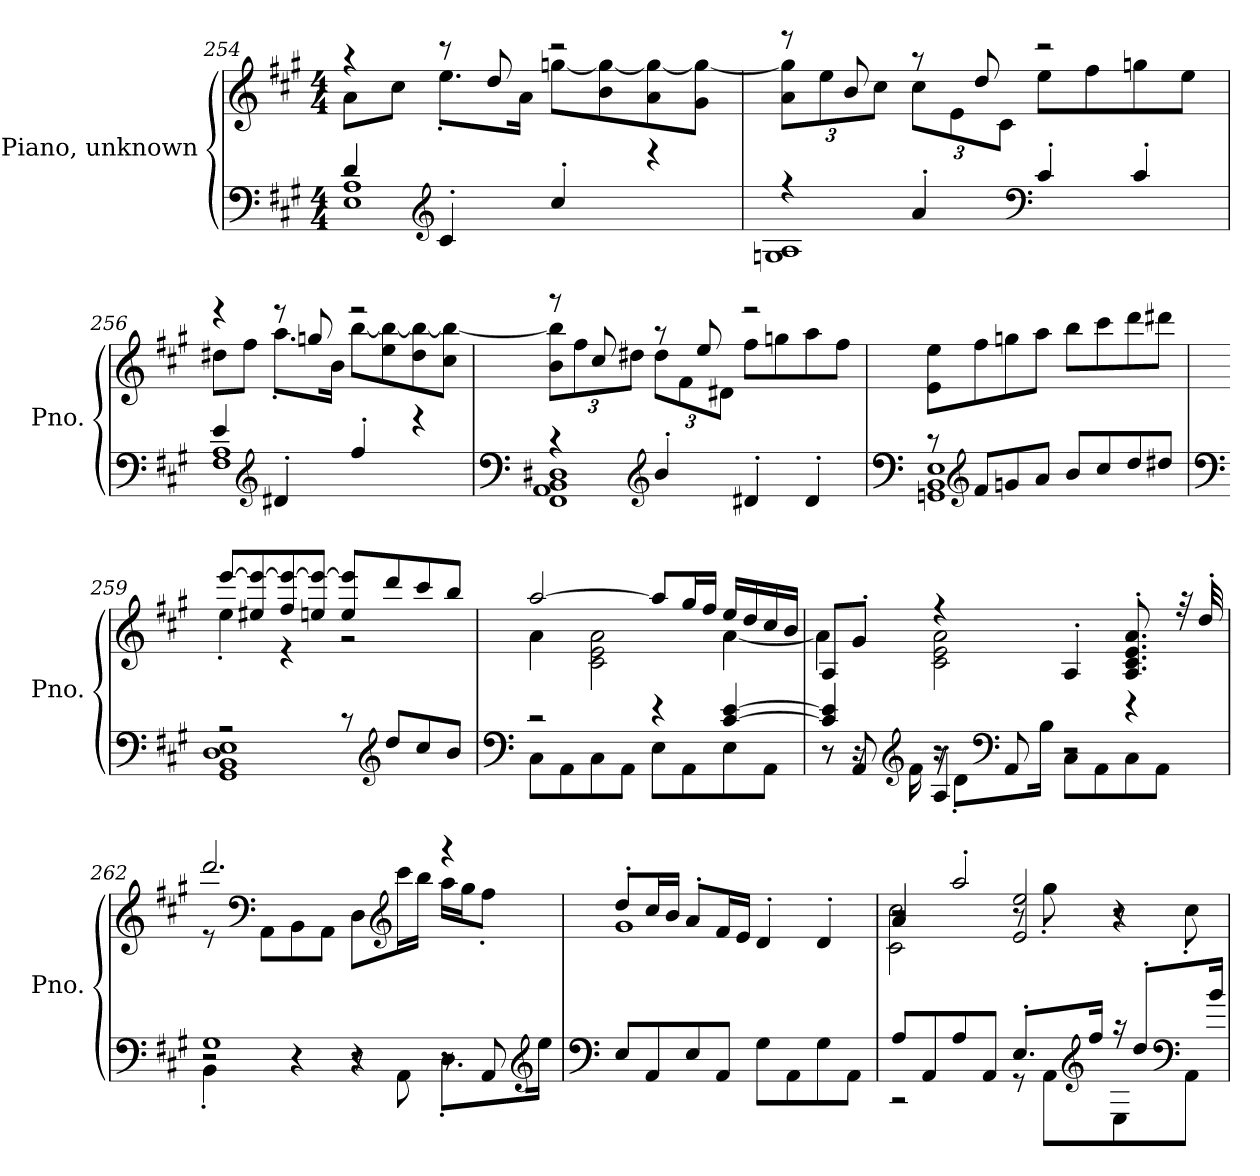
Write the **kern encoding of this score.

**kern	**kern
*part1	*part1
*staff2	*staff1
*I"Piano, unknown	*
*I'Pno.	*
!!LO:LB:g=z
*clefF4	*clefG2
*k[f#c#g#]	*k[f#c#g#]
*M4/4	*M4/4
=254	=254
*^	*^
4d/	1E 1A	4r	8a\L
.	.	.	8cc#\J
*clefG2	*	*	*
4c#'/	.	8r	8.ee'\L
.	.	8dd/	.
.	.	.	16a\Jk
4cc#'/	.	2r	[8ggn\L
.	.	.	8b\ 8gg\_
4r	.	.	8a\ 8gg\_
.	.	.	8g#\ 8gg\_J
=255	=255	=255	=255
*	*	*	*Xbrackettup
4r	1Gn 1A	8r	12a\ 12gg\]L
.	.	.	12ee\
.	.	8b/	.
.	.	.	12cc#\J
4a'/	.	8r	12cc#\L
.	.	.	12e\
.	.	8dd/	.
.	.	.	12c#\J
*clefF4	*	*	*
4c#'/	.	2r	8ee\L
.	.	.	8ff#\
4c#'/	.	.	8ggn\
.	.	.	8ee\J
!!LO:LB:g=z	!!
=256	=256	=256	=256
4e/	1F# 1A	4r	8dd#X\L
.	.	.	8ff#\J
*clefG2	*	*	*
4d#X'/	.	8r	8.aa'\L
.	.	8ggn/	.
.	.	.	16b\Jk
4ff#'/	.	2r	[8bb\L
.	.	.	8ee\ 8bb\_
4r	.	.	8dd#\ 8bb\_
.	.	.	8cc#\ 8bb\_J
=257	=257	=257	=257
*clefF4	*	*	*
4r	1FF# 1AA 1BB 1D#X	8r	12b\ 12bb\]L
.	.	.	12ff#\
.	.	8cc#/	.
.	.	.	12dd#X\J
*clefG2	*	*	*
4b'/	.	8r	12dd#\L
.	.	.	12f#\
.	.	8ee/	.
.	.	.	12d#X\J
4d#X'/	.	2r	8ff#\L
.	.	.	8ggn\
4d#'/	.	.	8aa\
.	.	.	8ff#\J
*	*	*v	*v
!!LO:PB:g=z
=258	=258	=258
*clefF4	*	*
8r	1GGn 1BB 1E	8e\ 8ee\L
*clefG2	*	*
8f#/L	.	8ff#\
8gn/	.	8ggn\
8a/J	.	8aa\J
8b/L	.	8bb\L
8cc#/	.	8ccc#\
8dd/	.	8ddd\
8dd#X/J	.	8ddd#X\J
=259	=259	=259
*clefF4	*	*
*	*	*^
2r	1GG# 1BB 1D 1E	[8eee/L	4ee'\
.	.	8ee#X/ 8eee/_	.
.	.	8ff#/ 8eee/_	4r
.	.	8een/ 8eee/_J	.
8r	.	8ee/ 8eee/]L	2r
*clefG2	*	*	*
8dd/L	.	8ddd/	.
8cc#/	.	8ccc#/	.
8b/J	.	8bb/J	.
=260	=260	=260	=260
*clefF4	*	*	*
2r	8C#\L	[2aa/	4a\
.	8AA\	.	.
.	8C#\	.	2c#\ 2e\ 2a\
.	8AA\J	.	.
4r	8E\L	8aa/L]	.
.	8AA\	16gg#/L	.
.	.	16ff#/JJ	.
[4c#/ [4e/	8E\	16ee/LL	[4a\
.	.	16dd/	.
.	8AA\J	16cc#/	.
.	.	16b/JJ	.
!!LO:LB:g=z	!!
=261	=261	=261	=261
*	*^	*	*
4c#/] 4e/]	8r	8r	8A/L	4a\]
.	16r	8AA/	8g#'/J	.
*clefG2	*	*	*	*
.	16f#\	.	.	.
4A'/	16r	8r	4r	2c#\ 2e\ 2a\
.	8d'\L	.	.	.
*clefF4	*	*	*	*
.	.	8AA/	.	.
.	16B\Jk	.	.	.
2r	8C#\L	2r	4A'/	.
.	8AA\	.	.	.
.	8C#\	.	8.A/' 8.c#/' 8.e/' 8.a/'	4r
.	8AA\J	.	.	.
.	.	.	32r	.
.	.	.	32dd'/	.
=262	=262	=262	=262	=262
1G#	4BB'\	2r	2.ddd/	8r
*	*	*	*clefF4	*
.	.	.	.	8AA\L
.	4r	.	.	8BB\
.	.	.	.	8AA\J
.	8r	4r	.	8D\L
*	*	*	*clefG2	*
.	8AA\	.	.	16ccc#\L
.	.	.	.	16bb\JJ
.	8.D'\L	8r	4r	16aa\LL
.	.	.	.	16gg#\J
.	.	8AA/	.	8ff#'\J
*clefG2	*	*	*	*
.	16ee\Jk	.	.	.
*v	*v	*v	*	*
!!LO:LB:g=z	!!
=263	=263	=263
*clefF4	*	*
8E/L	8dd'/L	1g#
8AA/	16cc#/L	.
.	16b/JJ	.
8E/	8a'/L	.
8AA/J	16f#/L	.
.	16e/JJ	.
8G#\L	4d'/	.
8AA\	.	.
8G#\	4d'/	.
8AA\J	.	.
=264	=264	=264
*^	*	*^
8A/L	2r	4a/	2c#\ 2cc#\	2r
8AA/	.	.	.	.
8A/	.	2aa'/	.	.
8AA/J	.	.	.	.
8.E'/L	8r	.	8r	2e/ 2ee/
.	8AA\L	.	8gg#'\	.
*clefG2	*	*	*	*
16ff#/Jk	.	.	.	.
16r	8E\	4r	8r	.
8dd'/L	.	.	.	.
*clefF4	*	*	*	*
.	8AA\J	.	8cc#'\	.
16b/Jk	.	.	.	.
*v	*v	*	*	*
*	*v	*v	*v
=	=
*-	*-
